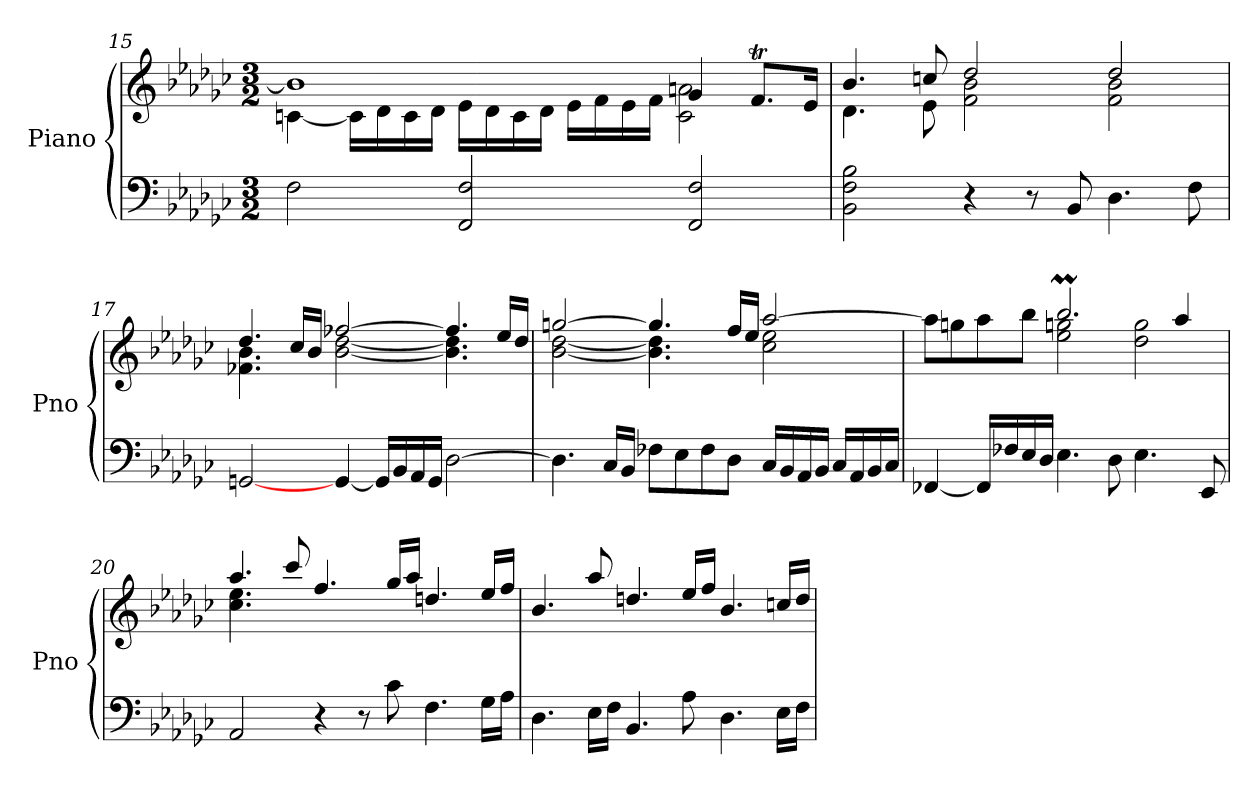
**kern	**kern
*part1	*part1
*staff2	*staff1
*I"Piano	*
*I'Pno	*
*clefF4	*clefG2
*k[b-e-a-d-g-c-]	*k[b-e-a-d-g-c-]
*G-:	*G-:
*M3/2	*M3/2
=15	=15
*	*^
2F	1b-/]	[4cn\
.	.	16c\LL]
.	.	16d-\
.	.	16c\
.	.	16d-\JJ
2FF 2F	.	16e-\LL
.	.	16d-\
.	.	16c\
.	.	16d-\JJ
.	.	16e-\LL
.	.	16f\
.	.	16e-\
.	.	16f\JJ
2FF 2F	4g-/	2c 2an
.	8.ft/L	.
.	16e-/J	.
!!LO:LB:g=z	!!
=16	=16	=16
2BB- 2F 2B-	4.b-/	4.d-\
.	8ccn/	8e-\
4r	2dd-/	2f\ 2b-\
8r	.	.
8BB-	.	.
4.D-	2dd-/	2f\ 2b-\
8F	.	.
=17	=17	=17
[2GGn	4.dd-/	4.f-X\ 4.b-\
.	16cc-/LL	8ryy
.	16b-/JJ	.
[4GG	[2ff-X/	[2b-\ [2dd-\
16GGLL]	.	.
16BB-	.	.
16AA-	.	.
16GGJJ	.	.
[2D-	4.ff-/]	4.b-\] 4.dd-\]
.	16ee-/LL	8ryy
.	16dd-/JJ	.
=18	=18	=18
4.D-]	[2ggn/	[2b-\ [2dd-\
16C-LL	.	.
16BB-JJ	.	.
8F-XL	4.gg/]	4.b-\] 4.dd-\]
8E-	.	.
8F-	.	.
8D-J	16ff/LL	8ryy
.	16ee-/JJ	.
16C-LL	[2aa-/	2cc-\ 2ee-\
16BB-	.	.
16AA-	.	.
16BB-JJ	.	.
16C-LL	.	.
16AA-	.	.
16BB-	.	.
16C-JJ	.	.
!!LO:LB:g=z	!!
=19	=19	=19
[4FF-X	8aa-L]	2ryy
.	8ggn	.
16FF-LL]	8aa-	.
16F-X	.	.
16E-	8bb-J	.
16D-JJ	.	.
4.E-	2.bb-m/	2ee-\ 2ggn\
8D-	.	.
4.E-	.	2dd-\ 2gg\
.	4aa-/	.
8EE-	.	.
=20	=20	=20
2AA-	4.aa-/	4.cc-\ 4.ee-\
.	8ccc-/	8ryy
4r	4.ff/	2ryy
8r	.	.
8c-	16gg-/LL	.
.	16aa-/JJ	.
4.F	4.ddn/	2ryy
16G-LL	16ee-/LL	.
16A-JJ	16ff/JJ	.
=21	=21	=21
!	!	!LO:N:vis=1
4.D-	4.b-/	1.ryy
16E-LL	8aa-/	.
16FJJ	.	.
4.BB-	4.ddn/	.
8A-	16ee-/LL	.
.	16ff/JJ	.
4.D-	4.b-/	.
16E-LL	16ccn/LL	.
16FJJ	16dd/JJ	.
*	*v	*v
=	=
*-	*-
